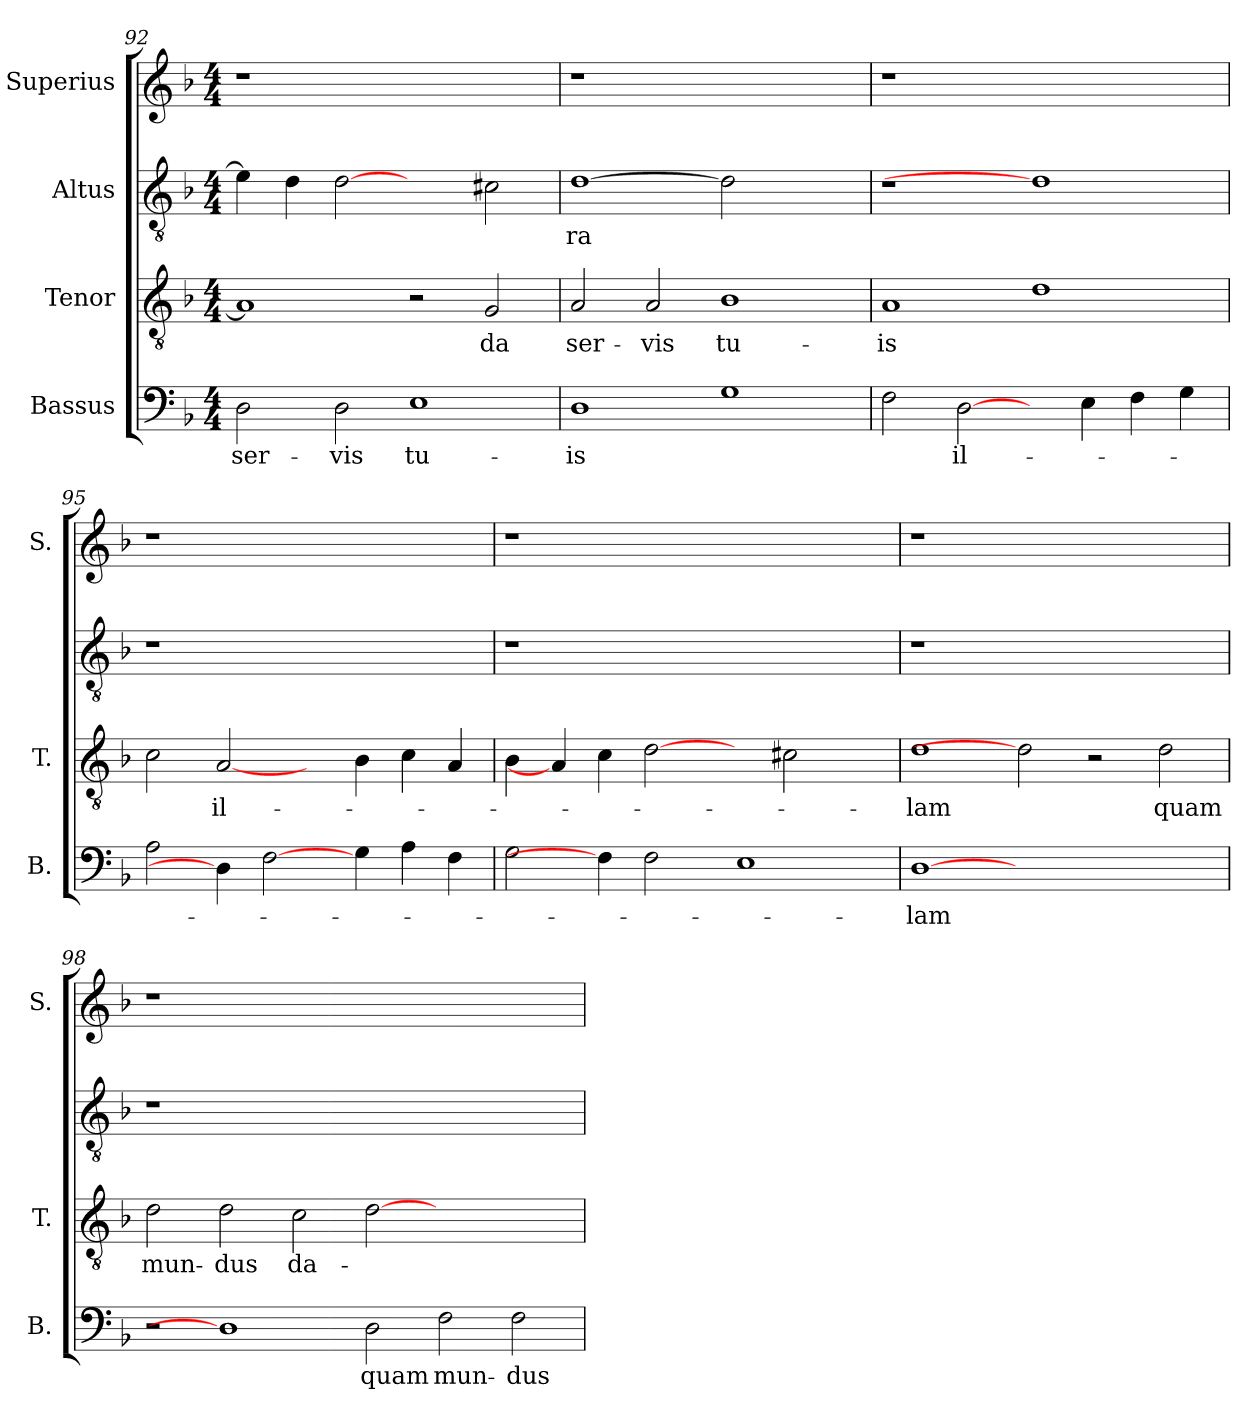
**kern	**text	**kern	**text	**kern	**text	**kern
*part4	*part4	*part3	*part3	*part2	*part2	*part1
*staff4	*staff4	*staff3	*staff3	*staff2	*staff2	*staff1
*I"Bassus	*	*I"Tenor	*	*I"Altus	*	*I"Superius
*I'B.	*	*I'T.	*	*	*	*I'S.
*clefF4	*	*clefGv2	*	*clefGv2	*	*clefG2
*	*	*ITrd7c12	*	*ITrd7c12	*	*
*k[b-]	*	*k[b-]	*	*k[b-]	*	*k[b-]
*F:	*	*F:	*	*F:	*	*F:
*M4/4	*	*M4/4	*	*M4/4	*	*M4/4
=92	=92	=92	=92	=92	=92	=92
!	!LO:LY:b:color=#000000	!	!	!	!	!LO:N:vis=1
2Di\	ser-	1AAi]	.	4Ei\]	.	1r
.	.	.	.	4Di\	.	.
!	!LO:LY:b:color=#000000	!	!	!	!	!
2Di\	-vis	.	.	[2Di	.	.
!	!LO:LY:b:color=#000000	!	!	!	!	!
1Ei	tu-	2r	.	2ryy	.	1ryy
!	!	!	!LO:LY:b:color=#000000	!	!	!
.	.	2GGi/	da	2C#Xi\	.	.
!!LO:PB:g=z
=93	=93	=93	=93	=93	=93	=93
!	!LO:LY:b:color=#000000	!	!	!	!	!
!	!	!	!LO:LY:b:color=#000000	!	!	!
!	!	!	!	!	!LO:LY:b:color=#000000	!LO:N:vis=1
1Di	-is	2AAi/	ser-	[1Di	-ra	1r
!	!	!	!LO:LY:b:color=#000000	!	!	!
.	.	2AAi/	-vis	.	.	.
!	!	!	!LO:LY:b:color=#000000	!	!	!
1Gi	.	1BB-i	tu-	2Di]	.	1ryy
.	.	.	.	2ryy	.	.
=94	=94	=94	=94	=94	=94	=94
!	!	!	!LO:LY:b:color=#000000	!LO:N:vis=1	!	!LO:N:vis=1
2Fi\	.	1AAi	-is	1r	.	1r
!	!LO:LY:b:color=#000000	!	!	!	!	!
[2Di\	il-	.	.	.	.	.
4ryy	.	1Di	.	1Di]	.	1ryy
4Ei\	.	.	.	.	.	.
4Fi\	.	.	.	.	.	.
4Gi\	.	.	.	.	.	.
=95	=95	=95	=95	=95	=95	=95
!	!	!	!	!LO:N:vis=1	!	!LO:N:vis=1
2Ai\	.	2Ci\	.	1r	.	1r
!	!	!	!LO:LY:b:color=#000000	!	!	!
4Di\]	.	[2AAi/	il-	.	.	.
[2Fi\	.	.	.	.	.	.
.	.	4ryy	.	1ryy	.	1ryy
4Gi\	.	4BB-i\	.	.	.	.
4Ai\	.	4Ci\	.	.	.	.
4Fi\	.	4AAi/	.	.	.	.
=96	=96	=96	=96	=96	=96	=96
!	!	!	!	!LO:N:vis=1	!	!LO:N:vis=1
2Gi\	.	4BB-i\	.	1r	.	1r
.	.	4AAi/]	.	.	.	.
4Fi\]	.	4Ci\	.	.	.	.
2Fi\	.	[2Di	.	.	.	.
.	.	.	.	1ryy	.	1ryy
1Ei	.	4ryy	.	.	.	.
.	.	2C#Xi\	.	.	.	.
.	.	4ryy	.	4ryy	.	4ryy
=97	=97	=97	=97	=97	=97	=97
!	!LO:LY:b:color=#000000	!	!	!	!	!
!	!	!	!LO:LY:b:color=#000000	!LO:N:vis=1	!	!LO:N:vis=1
[1Di	-lam	1Di	-lam	1r	.	1r
1.ryy	.	2Di]	.	1.ryy	.	1.ryy
.	.	2r	.	.	.	.
!	!	!	!LO:LY:b:color=#000000	!	!	!
.	.	2Di\	quam	.	.	.
!!LO:LB:g=z
=98	=98	=98	=98	=98	=98	=98
!	!	!	!LO:LY:b:color=#000000	!LO:N:vis=1	!	!LO:N:vis=1
2r	.	2Di\	mun-	1r	.	1r
!	!	!	!LO:LY:b:color=#000000	!	!	!
1Di]	.	2Di\	-dus	.	.	.
!	!	!	!LO:LY:b:color=#000000	!	!	!
.	.	2Ci\	da-	0ryy	.	0ryy
!	!LO:LY:b:color=#000000	!	!	!	!	!
2Di\	quam	[>2Di\	.	.	.	.
!	!LO:LY:b:color=#000000	!	!	!	!	!
2Fi\	mun-	1ryy	.	.	.	.
!	!LO:LY:b:color=#000000	!	!	!	!	!
2Fi\	-dus	.	.	.	.	.
=	=	=	=	=	=	=
*-	*-	*-	*-	*-	*-	*-
